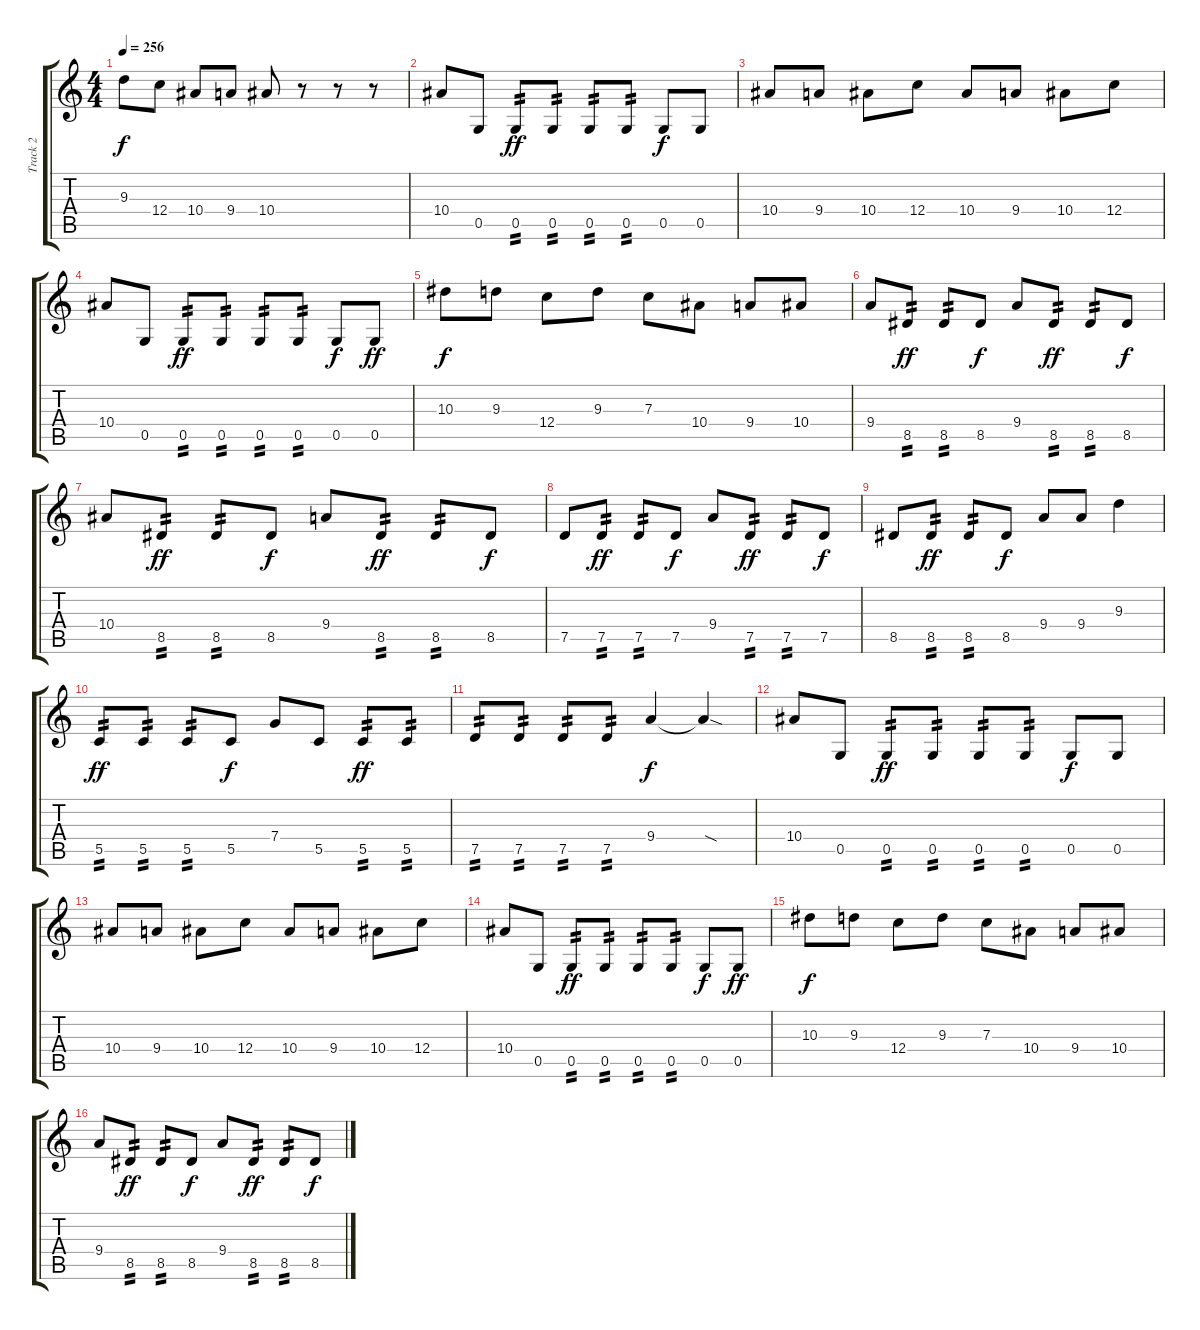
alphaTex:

\track ("Track 2" "Track 2") {instrument distortionguitar}
\staff {score tabs}
\tuning (D4 A3 F3 C3 G2 D2) {hide}
\ts (4 4)
\tempo 256
\clef g2
\ks c
9.3.8{dy f} 12.4.8 10.4.8 9.4.8 10.4.8 r.8 r.8 r.8 |
10.4.8 0.5.8 0.5.8{tp 2 dy ff} 0.5.8{tp 2} 0.5.8{tp 2} 0.5.8{tp 2} 0.5.8{dy f} 0.5.8 |
10.4.8 9.4.8 10.4.8 12.4.8 10.4.8 9.4.8 10.4.8 12.4.8 |
10.4.8 0.5.8 0.5.8{tp 2 dy ff} 0.5.8{tp 2} 0.5.8{tp 2} 0.5.8{tp 2} 0.5.8{dy f} 0.5.8{dy ff} |
10.3.8{dy f} 9.3.8 12.4.8 9.3.8 7.3.8 10.4.8 9.4.8 10.4.8 |
9.4.8 8.5.8{tp 2 dy ff} 8.5.8{tp 2} 8.5.8{dy f} 9.4.8 8.5.8{tp 2 dy ff} 8.5.8{tp 2} 8.5.8{dy f} |
10.4.8 8.5.8{tp 2 dy ff} 8.5.8{tp 2} 8.5.8{dy f} 9.4.8 8.5.8{tp 2 dy ff} 8.5.8{tp 2} 8.5.8{dy f} |
7.5.8 7.5.8{tp 2 dy ff} 7.5.8{tp 2} 7.5.8{dy f} 9.4.8 7.5.8{tp 2 dy ff} 7.5.8{tp 2} 7.5.8{dy f} |
8.5.8 8.5.8{tp 2 dy ff} 8.5.8{tp 2} 8.5.8{dy f} 9.4.8 9.4.8 9.3.4 |
5.5.8{tp 2 dy ff} 5.5.8{tp 2} 5.5.8{tp 2} 5.5.8{dy f} 7.4.8 5.5.8 5.5.8{tp 2 dy ff} 5.5.8{tp 2} |
7.5.8{tp 2} 7.5.8{tp 2} 7.5.8{tp 2} 7.5.8{tp 2} 9.4.4{dy f} 9.4{sod t}.4 |
10.4.8 0.5.8 0.5.8{tp 2 dy ff} 0.5.8{tp 2} 0.5.8{tp 2} 0.5.8{tp 2} 0.5.8{dy f} 0.5.8 |
10.4.8 9.4.8 10.4.8 12.4.8 10.4.8 9.4.8 10.4.8 12.4.8 |
10.4.8 0.5.8 0.5.8{tp 2 dy ff} 0.5.8{tp 2} 0.5.8{tp 2} 0.5.8{tp 2} 0.5.8{dy f} 0.5.8{dy ff} |
10.3.8{dy f} 9.3.8 12.4.8 9.3.8 7.3.8 10.4.8 9.4.8 10.4.8 |
9.4.8 8.5.8{tp 2 dy ff} 8.5.8{tp 2} 8.5.8{dy f} 9.4.8 8.5.8{tp 2 dy ff} 8.5.8{tp 2} 8.5.8{dy f}
